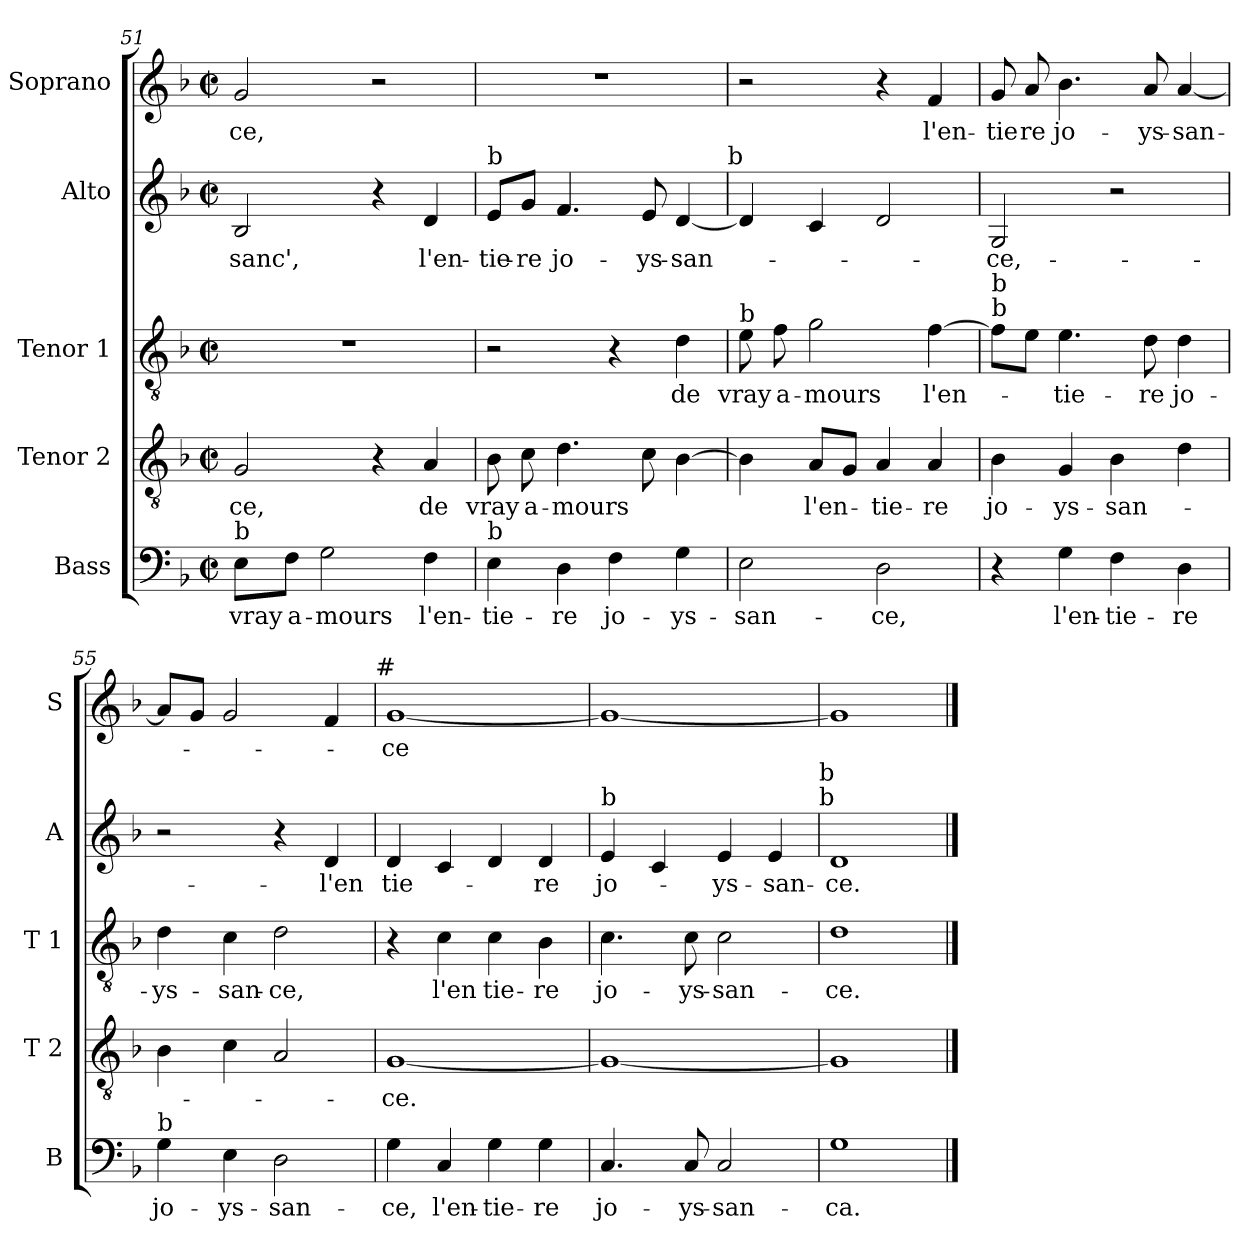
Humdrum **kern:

**kern	**text	**kern	**text	**kern	**text	**kern	**text	**kern	**text
*part5	*part5	*part4	*part4	*part3	*part3	*part2	*part2	*part1	*part1
*staff5	*staff5	*staff4	*staff4	*staff3	*staff3	*staff2	*staff2	*staff1	*staff1
*I"Bass	*	*I"Tenor 2	*	*I"Tenor 1	*	*I"Alto	*	*I"Soprano	*
*I'B	*	*I'T 2	*	*I'T 1	*	*I'A	*	*I'S	*
*clefF4	*	*clefGv2	*	*clefGv2	*	*clefG2	*	*clefG2	*
*k[b-]	*	*k[b-]	*	*k[b-]	*	*k[b-]	*	*k[b-]	*
*F:	*	*F:	*	*F:	*	*F:	*	*F:	*
*M2/2	*	*M2/2	*	*M2/2	*	*M2/2	*	*M2/2	*
*met(c|)	*	*met(c|)	*	*met(c|)	*	*met(c|)	*	*met(c|)	*
=51	=51	=51	=51	=51	=51	=51	=51	=51	=51
!LO:TX:a:t=b	!	!	!	!	!	!	!	!	!
8E\L	vray	2G/	-ce,	1r	.	2B-/	-sanc',	2g/	-ce,
8F\J	a-	.	.	.	.	.	.	.	.
2G\	-mours	.	.	.	.	.	.	.	.
.	.	4r	.	.	.	4r	.	2r	.
4F\	l'en-	4A/	de	.	.	4d/	l'en-	.	.
=52	=52	=52	=52	=52	=52	=52	=52	=52	=52
!	!	!	!	!	!	!LO:TX:a:t=b	!	!	!
!LO:TX:a:t=b	!	!	!	!	!	!	!	!	!
4E\	-tie-	8B-\	vray	2r	.	8e/L	-tie-	1r	.
.	.	8c\	a-	.	.	8g/J	-re	.	.
4D\	-re	4.d\	-mours	.	.	4.f/	jo-	.	.
4F\	jo-	.	.	4r	.	.	.	.	.
.	.	8c\	.	.	.	8e/	-ys-	.	.
4G\	-ys-	[4B-\	.	4d\	de	[4d/	-san-	.	.
!	!	!	!	!	!	!LO:TX:a:t=b	!	!	!
!!LO:LB:g=z
=53	=53	=53	=53	=53	=53	=53	=53	=53	=53
!	!	!	!	!LO:TX:a:t=b	!	!	!	!	!
2E\	-san-	4B-\]	.	8e\	vray	4d/]	.	2r	.
.	.	.	.	8f\	a-	.	.	.	.
.	.	8A/L	l'en-	2g\	-mours	4c/	.	.	.
.	.	8G/J	.	.	.	.	.	.	.
2D\	-ce,	4A/	-tie-	.	.	2d/	.	4r	.
.	.	4A/	-re	[4f\	l'en-	.	.	4f/	l'en-
=54	=54	=54	=54	=54	=54	=54	=54	=54	=54
!	!	!	!	!LO:TX:a:t=b	!	!	!	!	!
!	!	!	!	!LO:TX:a:t=b	!	!	!	!	!
4r	.	4B-\	jo-	8f\L]	.	2G/	-ce,-	8g/	-tie
.	.	.	.	8e\J	.	.	.	8a/	re
4G\	l'en-	4G/	-ys-	4.e\	-tie-	.	.	4.b-\	jo-
4F\	-tie-	4B-\	-san-	.	.	2r	.	.	.
.	.	.	.	8d\	-re	.	.	8a/	-ys-
4D\	-re	4d\	.	4d\	jo-	.	.	[4a/	-san-
=55	=55	=55	=55	=55	=55	=55	=55	=55	=55
!LO:TX:a:t=b	!	!	!	!	!	!	!	!	!
4G\	jo-	4B-\	.	4d\	-ys-	2r	.	8a/L]	.
.	.	.	.	.	.	.	.	8g/J	.
4E\	-ys-	4c\	.	4c\	-san-	.	.	2g/	.
2D\	-san-	2A/	.	2d\	-ce,	4r	.	.	.
.	.	.	.	.	.	4d/	-l'en	4f/	.
!	!	!	!	!	!	!	!	!LO:TX:a:t=#	!
=56	=56	=56	=56	=56	=56	=56	=56	=56	=56
4G\	-ce,	[1G	-ce.	4r	.	4d/	tie-	[1g	-ce
4C/	l'en-	.	.	4c\	l'en	4c/	.	.	.
4G\	-tie-	.	.	4c\	tie-	4d/	.	.	.
4G\	-re	.	.	4B-\	-re	4d/	-re	.	.
=57	=57	=57	=57	=57	=57	=57	=57	=57	=57
!	!	!	!	!	!	!LO:TX:a:t=b	!	!	!
4.C/	jo-	1G_	.	4.c\	jo-	4e/	jo-	1g_	.
.	.	.	.	.	.	4c/	.	.	.
8C/	-ys-	.	.	8c\	-ys-	.	.	.	.
2C/	-san-	.	.	2c\	-san-	4e/	-ys-	.	.
.	.	.	.	.	.	4e/	-san-	.	.
!	!	!	!	!	!	!LO:TX:a:t=b	!	!	!
!	!	!	!	!	!	!LO:TX:a:t=b	!	!	!
=58	=58	=58	=58	=58	=58	=58	=58	=58	=58
1G	-ca.	1G]	.	1d	-ce.	1d	-ce.	1g]	.
==	==	==	==	==	==	==	==	==	==
*-	*-	*-	*-	*-	*-	*-	*-	*-	*-
